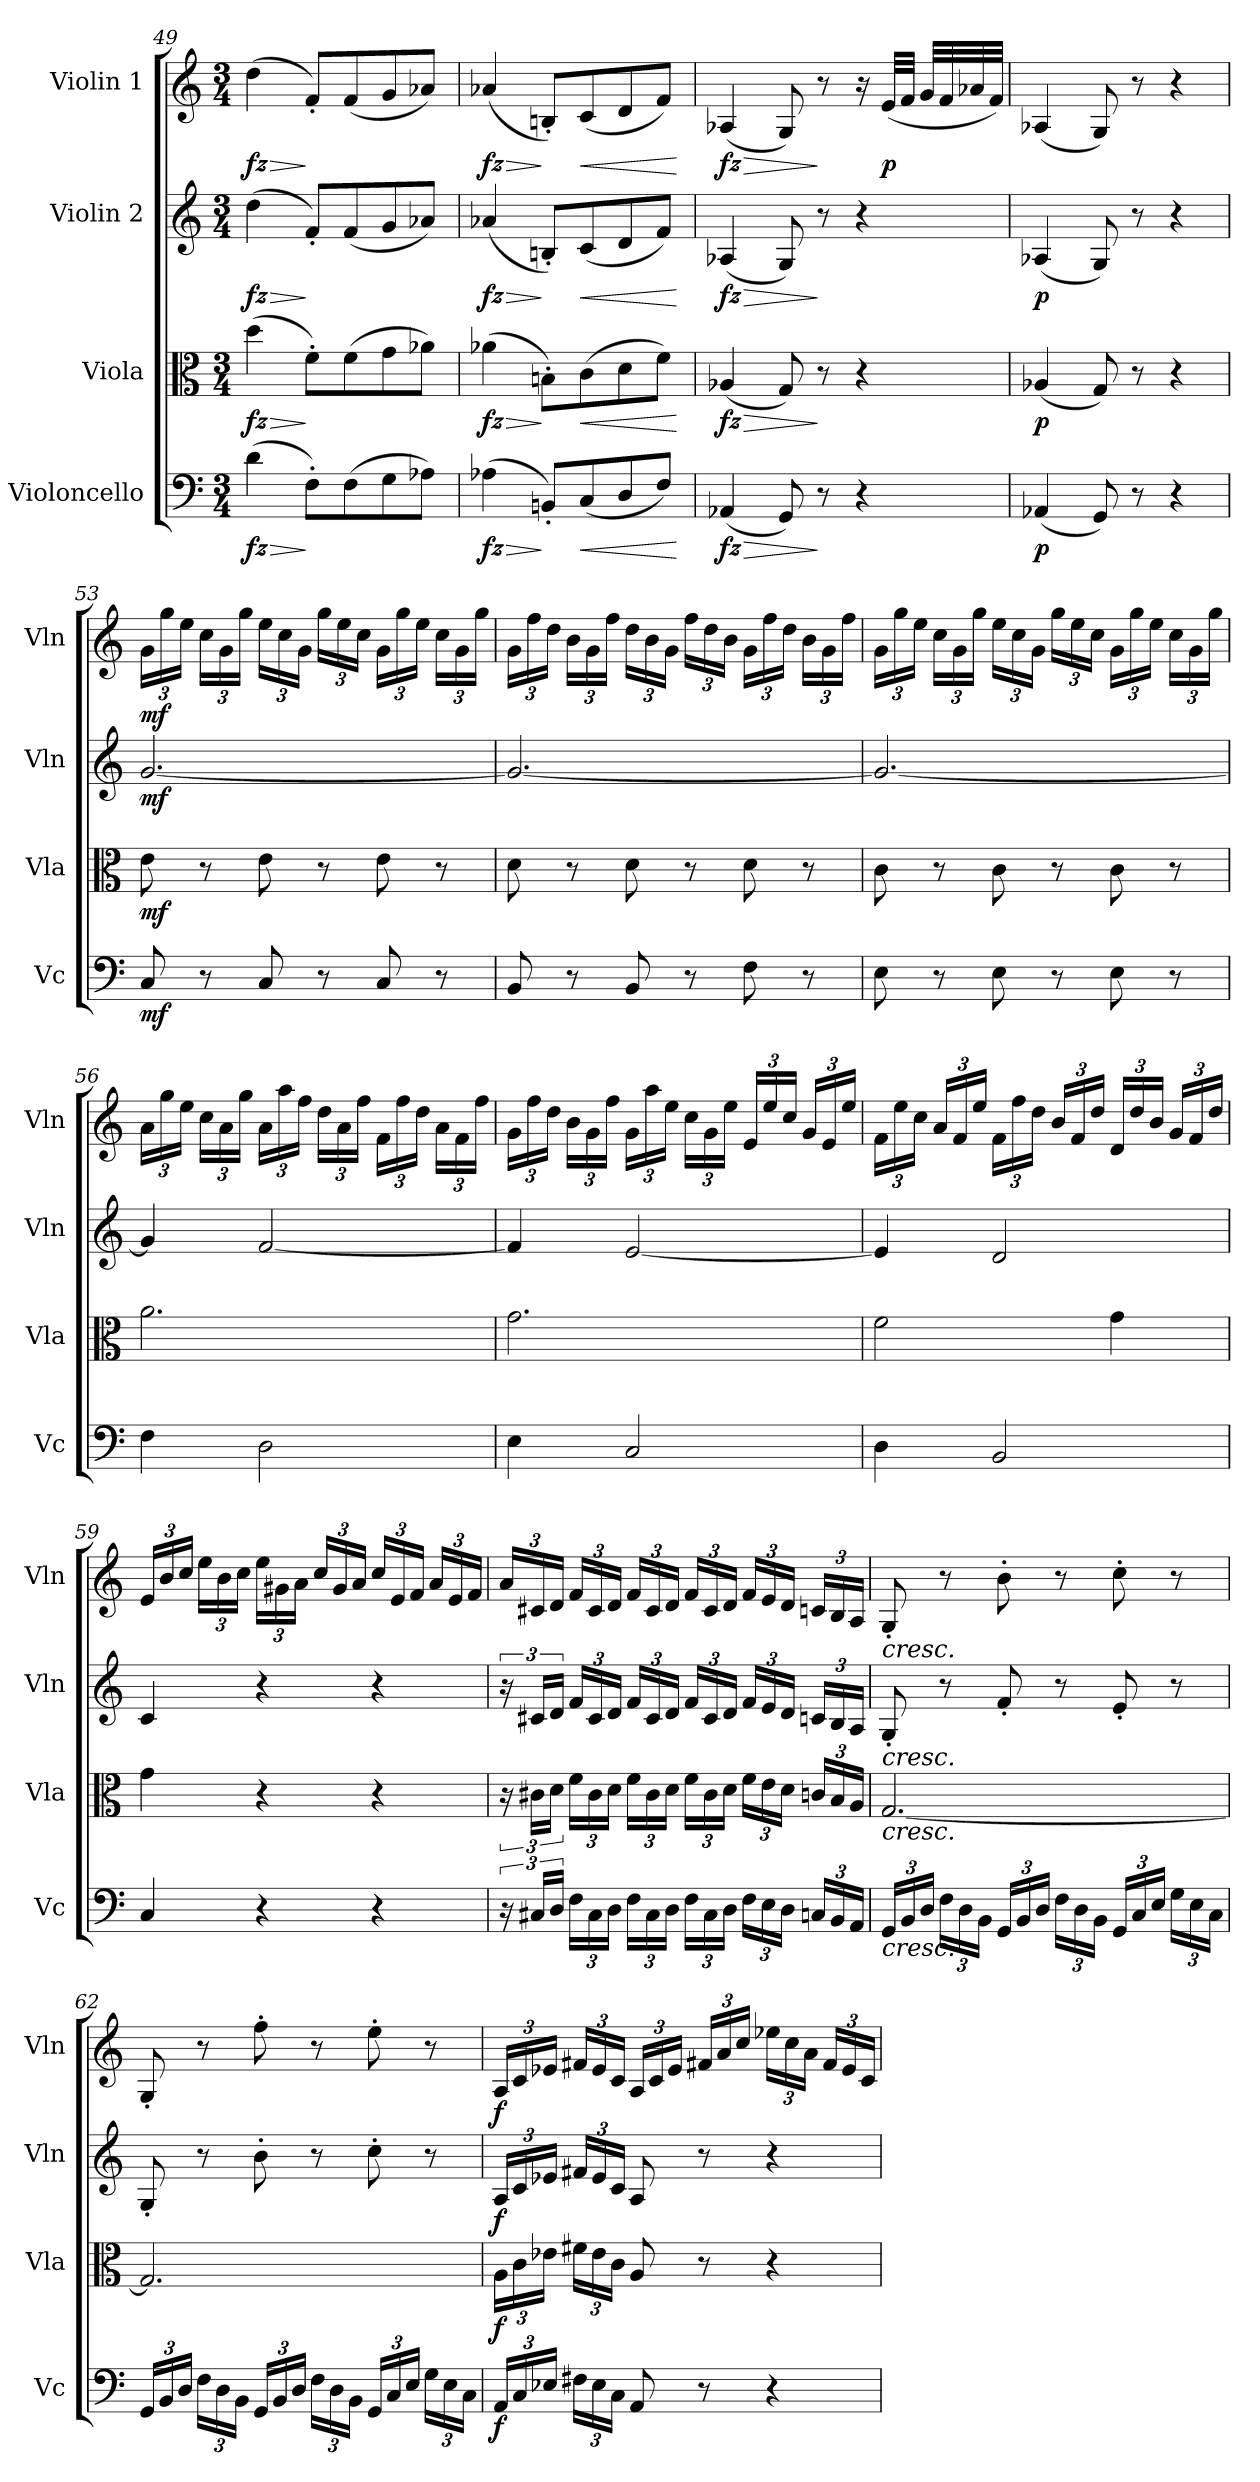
**kern	**dynam	**kern	**dynam	**kern	**dynam	**kern	**dynam
*part4	*part4	*part3	*part3	*part2	*part2	*part1	*part1
*staff4	*staff4	*staff3	*staff3	*staff2	*staff2	*staff1	*staff1
*I"Violoncello	*	*I"Viola	*	*I"Violin 2	*	*I"Violin 1	*
*I'Vc	*	*I'Vla	*	*I'Vln	*	*I'Vln	*
!!LO:LB:g=z
*clefF4	*	*clefC3	*	*clefG2	*	*clefG2	*
*k[]	*	*k[]	*	*k[]	*	*k[]	*
*M3/4	*	*M3/4	*	*M3/4	*	*M3/4	*
=49	=49	=49	=49	=49	=49	=49	=49
!	!LO:HP:b	!	!LO:HP:b	!	!LO:HP:b	!	!LO:HP:b
!	!LO:DY:n=1:b	!	!LO:DY:n=1:b	!	!LO:DY:n=1:b	!	!LO:DY:n=1:b
(4d\	> fz	(4dd\	> fz	(4dd\	> fz	(4dd\	> fz
8F'\L)	]	8f'\L)	]	8f'/L)	]	8f'/L)	]
(8F\	.	(8f\	.	(8f/	.	(8f/	.
8G\	.	8g\	.	8g/	.	8g/	.
8A-X\J)	.	8a-X\J)	.	8a-X/J)	.	8a-X/J)	.
=50	=50	=50	=50	=50	=50	=50	=50
!	!LO:HP:b	!	!LO:HP:b	!	!LO:HP:b	!	!LO:HP:b
!	!LO:DY:n=1:b	!	!LO:DY:n=1:b	!	!LO:DY:n=1:b	!	!LO:DY:n=1:b
(4A-X\	> fz	(4a-X\	> fz	(4a-X/	> fz	(4a-X/	> fz
8BBn'/L)	]	8Bn'\L)	]	8Bn'/L)	]	8Bn'/L)	]
!	!LO:HP:b	!	!LO:HP:b	!	!LO:HP:b	!	!LO:HP:b
(8C/	<	(8c\	<	(8c/	<	(8c/	<
8D/	.	8d\	.	8d/	.	8d/	.
8F/J)	.	8f\J)	.	8f/J)	.	8f/J)	.
.	[	.	[	.	[	.	[
=51	=51	=51	=51	=51	=51	=51	=51
!	!LO:HP:b	!	!LO:HP:b	!	!LO:HP:b	!	!LO:HP:b
!	!LO:DY:n=1:b	!	!LO:DY:n=1:b	!	!LO:DY:n=1:b	!	!LO:DY:n=1:b
(4AA-X/	> fz	(4A-X/	> fz	(4A-X/	> fz	(4A-X/	> fz
8GG/)	.	8G/)	.	8G/)	.	8G/)	.
8r	]	8r	]	8r	]	8r	]
4r	.	4r	.	4r	.	16r	.
!	!	!	!	!	!	!	!LO:DY:n=2:b
.	.	.	.	.	.	(32e/LLL	p
.	.	.	.	.	.	32f/JJJ	.
.	.	.	.	.	.	32g/LLL	.
.	.	.	.	.	.	32f/	.
.	.	.	.	.	.	32a-X/	.
.	.	.	.	.	.	32f/JJJ)	.
=52	=52	=52	=52	=52	=52	=52	=52
!	!LO:DY:b	!	!LO:DY:b	!	!LO:DY:b	!	!
(4AA-X/	p	(4A-X/	p	(4A-X/	p	(4A-X/	.
8GG/)	.	8G/)	.	8G/)	.	8G/)	.
8r	.	8r	.	8r	.	8r	.
4r	.	4r	.	4r	.	4r	.
!!LO:LB:g=z
=53	=53	=53	=53	=53	=53	=53	=53
*	*	*	*	*	*	*Xbrackettup	*
!	!LO:DY:b	!	!LO:DY:b	!	!LO:DY:b	!	!LO:DY:b
8C/	mf	8e\	mf	[2.g/	mf	24g\LL	mf
.	.	.	.	.	.	24gg\	.
.	.	.	.	.	.	24ee\JJ	.
8r	.	8r	.	.	.	24cc\LL	.
.	.	.	.	.	.	24g\	.
.	.	.	.	.	.	24gg\JJ	.
8C/	.	8e\	.	.	.	24ee\LL	.
.	.	.	.	.	.	24cc\	.
.	.	.	.	.	.	24g\JJ	.
8r	.	8r	.	.	.	24gg\LL	.
.	.	.	.	.	.	24ee\	.
.	.	.	.	.	.	24cc\JJ	.
8C/	.	8e\	.	.	.	24g\LL	.
.	.	.	.	.	.	24gg\	.
.	.	.	.	.	.	24ee\JJ	.
8r	.	8r	.	.	.	24cc\LL	.
.	.	.	.	.	.	24g\	.
.	.	.	.	.	.	24gg\JJ	.
=54	=54	=54	=54	=54	=54	=54	=54
8BB/	.	8d\	.	2.g/_	.	24g\LL	.
.	.	.	.	.	.	24ff\	.
.	.	.	.	.	.	24dd\JJ	.
8r	.	8r	.	.	.	24b\LL	.
.	.	.	.	.	.	24g\	.
.	.	.	.	.	.	24ff\JJ	.
8BB/	.	8d\	.	.	.	24dd\LL	.
.	.	.	.	.	.	24b\	.
.	.	.	.	.	.	24g\JJ	.
8r	.	8r	.	.	.	24ff\LL	.
.	.	.	.	.	.	24dd\	.
.	.	.	.	.	.	24b\JJ	.
8F\	.	8d\	.	.	.	24g\LL	.
.	.	.	.	.	.	24ff\	.
.	.	.	.	.	.	24dd\JJ	.
8r	.	8r	.	.	.	24b\LL	.
.	.	.	.	.	.	24g\	.
.	.	.	.	.	.	24ff\JJ	.
!!LO:PB:g=z
=55	=55	=55	=55	=55	=55	=55	=55
8E\	.	8c\	.	2.g/_	.	24g\LL	.
.	.	.	.	.	.	24gg\	.
.	.	.	.	.	.	24ee\JJ	.
8r	.	8r	.	.	.	24cc\LL	.
.	.	.	.	.	.	24g\	.
.	.	.	.	.	.	24gg\JJ	.
8E\	.	8c\	.	.	.	24ee\LL	.
.	.	.	.	.	.	24cc\	.
.	.	.	.	.	.	24g\JJ	.
8r	.	8r	.	.	.	24gg\LL	.
.	.	.	.	.	.	24ee\	.
.	.	.	.	.	.	24cc\JJ	.
8E\	.	8c\	.	.	.	24g\LL	.
.	.	.	.	.	.	24gg\	.
.	.	.	.	.	.	24ee\JJ	.
8r	.	8r	.	.	.	24cc\LL	.
.	.	.	.	.	.	24g\	.
.	.	.	.	.	.	24gg\JJ	.
=56	=56	=56	=56	=56	=56	=56	=56
4F\	.	2.a\	.	4g/]	.	24a\LL	.
.	.	.	.	.	.	24gg\	.
.	.	.	.	.	.	24ee\JJ	.
.	.	.	.	.	.	24cc\LL	.
.	.	.	.	.	.	24a\	.
.	.	.	.	.	.	24gg\JJ	.
2D\	.	.	.	[2f/	.	24a\LL	.
.	.	.	.	.	.	24aa\	.
.	.	.	.	.	.	24ff\JJ	.
.	.	.	.	.	.	24dd\LL	.
.	.	.	.	.	.	24a\	.
.	.	.	.	.	.	24ff\JJ	.
.	.	.	.	.	.	24f\LL	.
.	.	.	.	.	.	24ff\	.
.	.	.	.	.	.	24dd\JJ	.
.	.	.	.	.	.	24a\LL	.
.	.	.	.	.	.	24f\	.
.	.	.	.	.	.	24ff\JJ	.
!!LO:LB:g=z
=57	=57	=57	=57	=57	=57	=57	=57
4E\	.	2.g\	.	4f/]	.	24g\LL	.
.	.	.	.	.	.	24ff\	.
.	.	.	.	.	.	24dd\JJ	.
.	.	.	.	.	.	24b\LL	.
.	.	.	.	.	.	24g\	.
.	.	.	.	.	.	24ff\JJ	.
2C/	.	.	.	[2e/	.	24g\LL	.
.	.	.	.	.	.	24aa\	.
.	.	.	.	.	.	24ee\JJ	.
.	.	.	.	.	.	24cc\LL	.
.	.	.	.	.	.	24g\	.
.	.	.	.	.	.	24ee\JJ	.
.	.	.	.	.	.	24e/LL	.
.	.	.	.	.	.	24ee/	.
.	.	.	.	.	.	24cc/JJ	.
.	.	.	.	.	.	24g/LL	.
.	.	.	.	.	.	24e/	.
.	.	.	.	.	.	24ee/JJ	.
=58	=58	=58	=58	=58	=58	=58	=58
4D\	.	2f\	.	4e/]	.	24f\LL	.
.	.	.	.	.	.	24ee\	.
.	.	.	.	.	.	24cc\JJ	.
.	.	.	.	.	.	24a/LL	.
.	.	.	.	.	.	24f/	.
.	.	.	.	.	.	24ee/JJ	.
2BB/	.	.	.	2d/	.	24f\LL	.
.	.	.	.	.	.	24ff\	.
.	.	.	.	.	.	24dd\JJ	.
.	.	.	.	.	.	24b/LL	.
.	.	.	.	.	.	24f/	.
.	.	.	.	.	.	24dd/JJ	.
.	.	4g\	.	.	.	24d/LL	.
.	.	.	.	.	.	24dd/	.
.	.	.	.	.	.	24b/JJ	.
.	.	.	.	.	.	24g/LL	.
.	.	.	.	.	.	24f/	.
.	.	.	.	.	.	24dd/JJ	.
!!LO:PB:g=z
=59	=59	=59	=59	=59	=59	=59	=59
4C/	.	4g\	.	4c/	.	24e/LL	.
.	.	.	.	.	.	24b/	.
.	.	.	.	.	.	24cc/JJ	.
.	.	.	.	.	.	24ee\LL	.
.	.	.	.	.	.	24b\	.
.	.	.	.	.	.	24cc\JJ	.
4r	.	4r	.	4r	.	24ee\LL	.
.	.	.	.	.	.	24g#X\	.
.	.	.	.	.	.	24a\JJ	.
.	.	.	.	.	.	24cc/LL	.
.	.	.	.	.	.	24g#/	.
.	.	.	.	.	.	24a/JJ	.
4r	.	4r	.	4r	.	24cc/LL	.
.	.	.	.	.	.	24e/	.
.	.	.	.	.	.	24f/JJ	.
.	.	.	.	.	.	24a/LL	.
.	.	.	.	.	.	24e/	.
.	.	.	.	.	.	24f/JJ	.
=60	=60	=60	=60	=60	=60	=60	=60
24r	.	24r	.	24r	.	24a/LL	.
24C#X/LL	.	24c#X\LL	.	24c#X/LL	.	24c#X/	.
24D/JJ	.	24d\JJ	.	24d/JJ	.	24d/JJ	.
*Xbrackettup	*	*Xbrackettup	*	*Xbrackettup	*	*	*
24F\LL	.	24f\LL	.	24f/LL	.	24f/LL	.
24C#\	.	24c#\	.	24c#/	.	24c#/	.
24D\JJ	.	24d\JJ	.	24d/JJ	.	24d/JJ	.
24F\LL	.	24f\LL	.	24f/LL	.	24f/LL	.
24C#\	.	24c#\	.	24c#/	.	24c#/	.
24D\JJ	.	24d\JJ	.	24d/JJ	.	24d/JJ	.
24F\LL	.	24f\LL	.	24f/LL	.	24f/LL	.
24C#\	.	24c#\	.	24c#/	.	24c#/	.
24D\JJ	.	24d\JJ	.	24d/JJ	.	24d/JJ	.
24F\LL	.	24f\LL	.	24f/LL	.	24f/LL	.
24E\	.	24e\	.	24e/	.	24e/	.
24D\JJ	.	24d\JJ	.	24d/JJ	.	24d/JJ	.
24Cn/LL	.	24cn/LL	.	24cn/LL	.	24cn/LL	.
24BB/	.	24B/	.	24B/	.	24B/	.
24AA/JJ	.	24A/JJ	.	24A/JJ	.	24A/JJ	.
!!LO:LB:g=z
=61	=61	=61	=61	=61	=61	=61	=61
!	!	!	!	!	!	!LO:TX:b:i:t=cresc.	!
!	!	!	!	!LO:TX:b:i:t=cresc.	!	!	!
!	!	!LO:TX:b:i:t=cresc.	!	!	!	!	!
!LO:TX:b:i:t=cresc.	!	!	!	!	!	!	!
24GG/LL	.	[2.G/	.	8G'/	.	8G'/	.
24BB/	.	.	.	.	.	.	.
24D/JJ	.	.	.	.	.	.	.
24F\LL	.	.	.	8r	.	8r	.
24D\	.	.	.	.	.	.	.
24BB\JJ	.	.	.	.	.	.	.
24GG/LL	.	.	.	8f'/	.	8b'\	.
24BB/	.	.	.	.	.	.	.
24D/JJ	.	.	.	.	.	.	.
24F\LL	.	.	.	8r	.	8r	.
24D\	.	.	.	.	.	.	.
24BB\JJ	.	.	.	.	.	.	.
24GG/LL	.	.	.	8e'/	.	8cc'\	.
24C/	.	.	.	.	.	.	.
24E/JJ	.	.	.	.	.	.	.
24G\LL	.	.	.	8r	.	8r	.
24E\	.	.	.	.	.	.	.
24C\JJ	.	.	.	.	.	.	.
=62	=62	=62	=62	=62	=62	=62	=62
24GG/LL	.	2.G/]	.	8G'/	.	8G'/	.
24BB/	.	.	.	.	.	.	.
24D/JJ	.	.	.	.	.	.	.
24F\LL	.	.	.	8r	.	8r	.
24D\	.	.	.	.	.	.	.
24BB\JJ	.	.	.	.	.	.	.
24GG/LL	.	.	.	8b'\	.	8ff'\	.
24BB/	.	.	.	.	.	.	.
24D/JJ	.	.	.	.	.	.	.
24F\LL	.	.	.	8r	.	8r	.
24D\	.	.	.	.	.	.	.
24BB\JJ	.	.	.	.	.	.	.
24GG/LL	.	.	.	8cc'\	.	8ee'\	.
24C/	.	.	.	.	.	.	.
24E/JJ	.	.	.	.	.	.	.
24G\LL	.	.	.	8r	.	8r	.
24E\	.	.	.	.	.	.	.
24C\JJ	.	.	.	.	.	.	.
!!LO:LB:g=z
=63	=63	=63	=63	=63	=63	=63	=63
!	!LO:DY:b	!	!LO:DY:b	!	!LO:DY:b	!	!LO:DY:b
24AA/LL	f	24A\LL	f	24A/LL	f	24A/LL	f
24C/	.	24c\	.	24c/	.	24c/	.
24E-X/JJ	.	24e-X\JJ	.	24e-X/JJ	.	24e-X/JJ	.
24F#X\LL	.	24f#X\LL	.	24f#X/LL	.	24f#X/LL	.
24E-\	.	24e-\	.	24e-/	.	24e-/	.
24C\JJ	.	24c\JJ	.	24c/JJ	.	24c/JJ	.
8AA/	.	8A/	.	8A/	.	24A/LL	.
.	.	.	.	.	.	24c/	.
.	.	.	.	.	.	24e-/JJ	.
8r	.	8r	.	8r	.	24f#X/LL	.
.	.	.	.	.	.	24a/	.
.	.	.	.	.	.	24cc/JJ	.
4r	.	4r	.	4r	.	24ee-X\LL	.
.	.	.	.	.	.	24cc\	.
.	.	.	.	.	.	24a\JJ	.
.	.	.	.	.	.	24f#/LL	.
.	.	.	.	.	.	24e-/	.
.	.	.	.	.	.	24c/JJ	.
=	=	=	=	=	=	=	=
*-	*-	*-	*-	*-	*-	*-	*-
